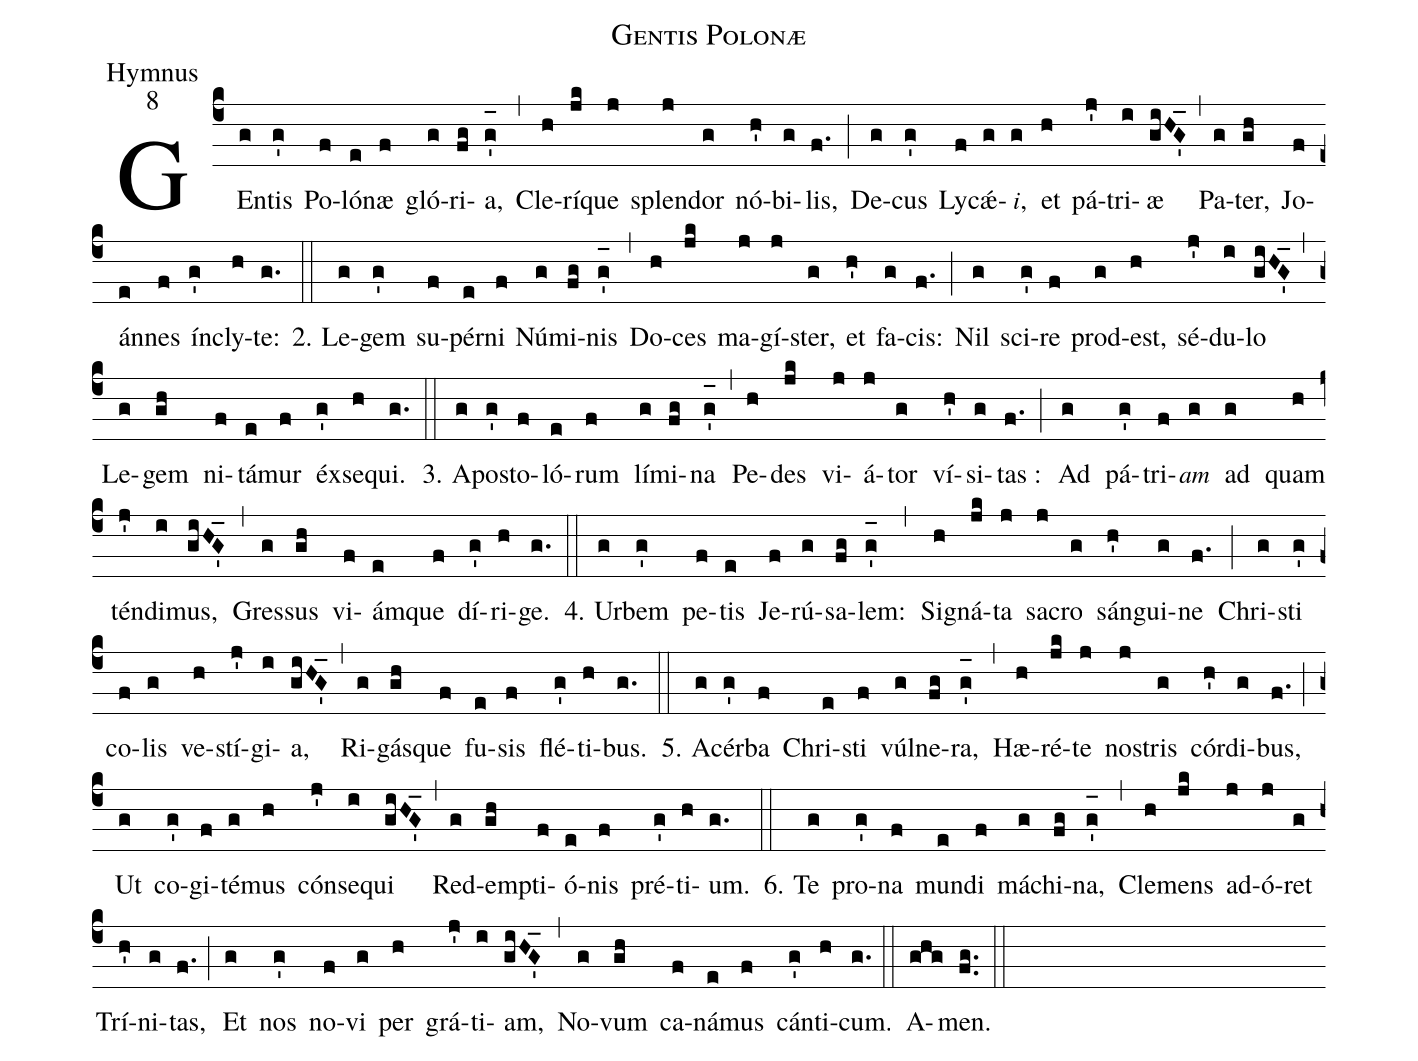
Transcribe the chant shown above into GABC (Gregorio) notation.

name:Gentis Polonæ;
office-part:Hymnus;
mode:8;
%%
(c4) GEn(g)tis(g') Po(f)ló(e)næ(f) gló(g)ri(fg)a,(g'_[oh:h]) (,) Cle(h)rí(jk)que(j) splen(j)dor(g) nó(h')bi(g)lis,(f.) (;) De(g)cus(g') Ly(f)cǽ(g){<e>i</e>},(g) et(h) pá(j')tri(i)æ(giHG'_) (,) Pa(g)ter,(gh) Jo(f)án(e)nes(f) ín(g')cly(h)te:(g.) (::)
2. Le(g)gem(g') su(f)pér(e)ni(f) Nú(g)mi(fg)nis(g'_[oh:h]) (,) Do(h)ces(jk) ma(j)gí(j)ster,(g) et(h') fa(g)cis:(f.) (;) Nil(g) sci(g')re(f) prod(g)est,(h) sé(j')du(i)lo(giHG'_) (,) Le(g)gem(gh) ni(f)tá(e)mur(f) éx(g')se(h)qui.(g.) (::)
3. A(g)po(g')sto(f)ló(e)rum(f) lí(g)mi(fg)na(g'_[oh:h]) (,) Pe(h)des(jk) vi(j)á(j)tor(g) ví(h')si(g)tas :(f.) (;) Ad(g) pá(g')tri(f)<e>am</e>(g) ad(g) quam(h) tén(j')di(i)mus,(giHG'_) (,) Gres(g)sus(gh) vi(f)ám(e)que(f) dí(g')ri(h)ge.(g.) (::)
4. Ur(g)bem(g') pe(f)tis(e) Je(f)rú(g)sa(fg)lem:(g'_[oh:h]) (,) Si(h)gná(jk)ta(j) sa(j)cro(g) sán(h')gui(g)ne(f.) (;) Chri(g)sti(g') co(f)lis(g) ve(h)stí(j')gi(i)a,(giHG'_) (,) Ri(g)gás(gh)que(f) fu(e)sis(f) flé(g')ti(h)bus.(g.) (::)
5. A(g)cér(g')ba(f) Chri(e)sti(f) vúl(g)ne(fg)ra,(g'_[oh:h]) (,) Hæ(h)ré(jk)te(j) no(j)stris(g) cór(h')di(g)bus,(f.) (;) Ut(g) co(g')gi(f)té(g)mus(h) cón(j')se(i)qui(giHG'_) (,) Red(g)em(gh)pti(f)ó(e)nis(f) pré(g')ti(h)um.(g.) (::)
6. Te(g) pro(g')na(f) mun(e)di(f) má(g)chi(fg)na,(g'_[oh:h]) (,) Cle(h)mens(jk) ad(j)ó(j)ret(g) Trí(h')ni(g)tas,(f.) (;) Et(g) nos(g') no(f)vi(g) per(h) grá(j')ti(i)am,(giHG'_) (,) No(g)vum(gh) ca(f)ná(e)mus(f) cán(g')ti(h)cum.(g.) (::)
A(ghg)men.(fg..) (::)
